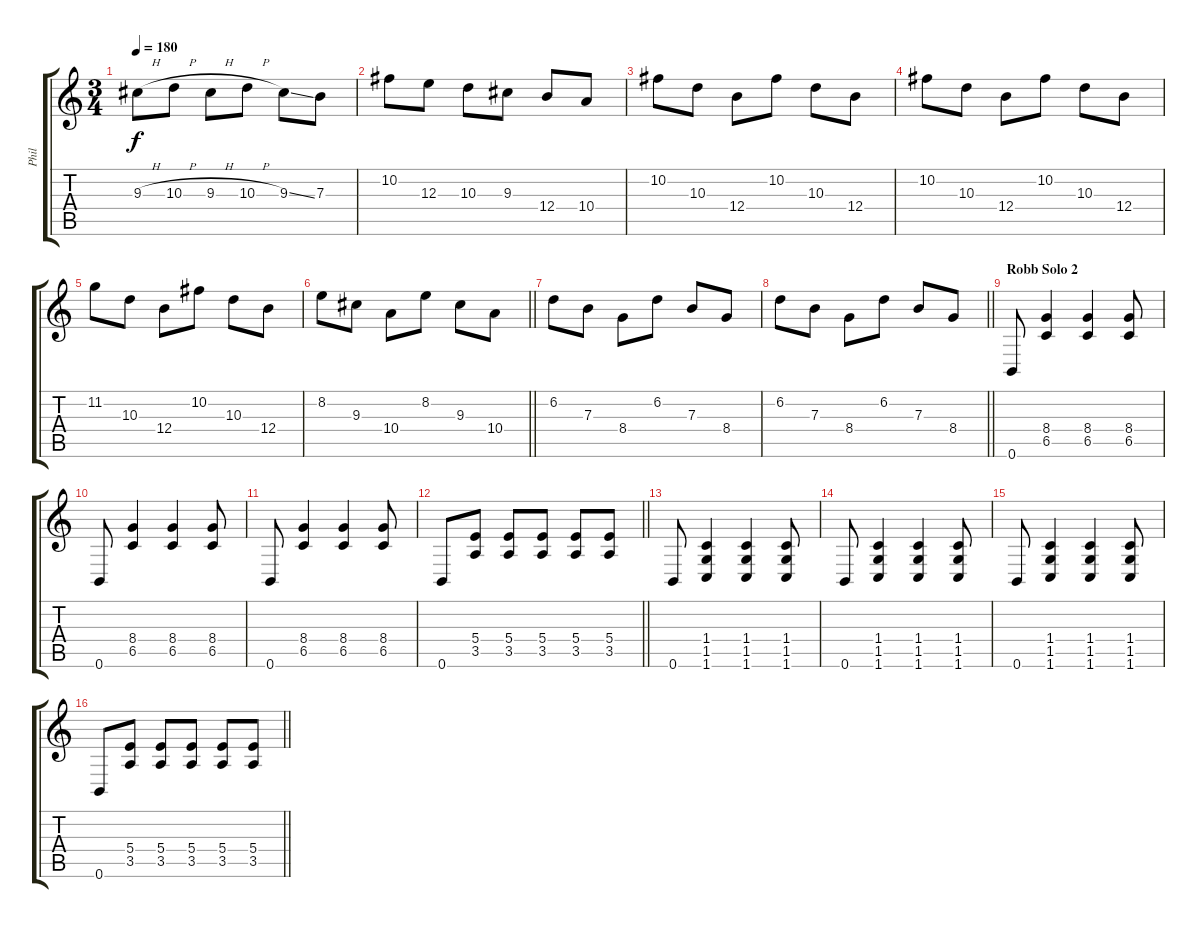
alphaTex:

\track ("Phil" "Phil") {instrument distortionguitar}
\staff {score tabs}
\tuning (Db4 Ab3 E3 B2 Gb2 B1) {hide}
\ts (3 4)
\tempo 180
\clef g2
\ks c
9.3{h}.8{dy f} 10.3{h}.8 9.3{h}.8 10.3{h}.8 9.3{ss}.8 7.3.8 |
10.2.8 12.3.8 10.3.8 9.3.8 12.4.8 10.4.8 |
10.2.8 10.3.8 12.4.8 10.2.8 10.3.8 12.4.8 |
10.2.8 10.3.8 12.4.8 10.2.8 10.3.8 12.4.8 |
11.2.8 10.3.8 12.4.8 10.2.8 10.3.8 12.4.8 |
\barLineRight lightlight
8.2.8 9.3.8 10.4.8 8.2.8 9.3.8 10.4.8 |
6.2.8 7.3.8 8.4.8 6.2.8 7.3.8 8.4.8 |
\barLineRight lightlight
6.2.8 7.3.8 8.4.8 6.2.8 7.3.8 8.4.8 |
\section ("" "Robb Solo 2")
0.6.8 (8.4 6.5).4 (8.4 6.5).4 (8.4 6.5).8 |
0.6.8 (8.4 6.5).4 (8.4 6.5).4 (8.4 6.5).8 |
0.6.8 (8.4 6.5).4 (8.4 6.5).4 (8.4 6.5).8 |
\barLineRight lightlight
0.6.8 (5.4 3.5).8 (5.4 3.5).8 (5.4 3.5).8 (5.4 3.5).8 (5.4 3.5).8 |
0.6.8 (1.4 1.5 1.6).4 (1.4 1.5 1.6).4 (1.4 1.5 1.6).8 |
0.6.8 (1.4 1.5 1.6).4 (1.4 1.5 1.6).4 (1.4 1.5 1.6).8 |
0.6.8 (1.4 1.5 1.6).4 (1.4 1.5 1.6).4 (1.4 1.5 1.6).8 |
\barLineRight lightlight
0.6.8 (5.4 3.5).8 (5.4 3.5).8 (5.4 3.5).8 (5.4 3.5).8 (5.4 3.5).8
